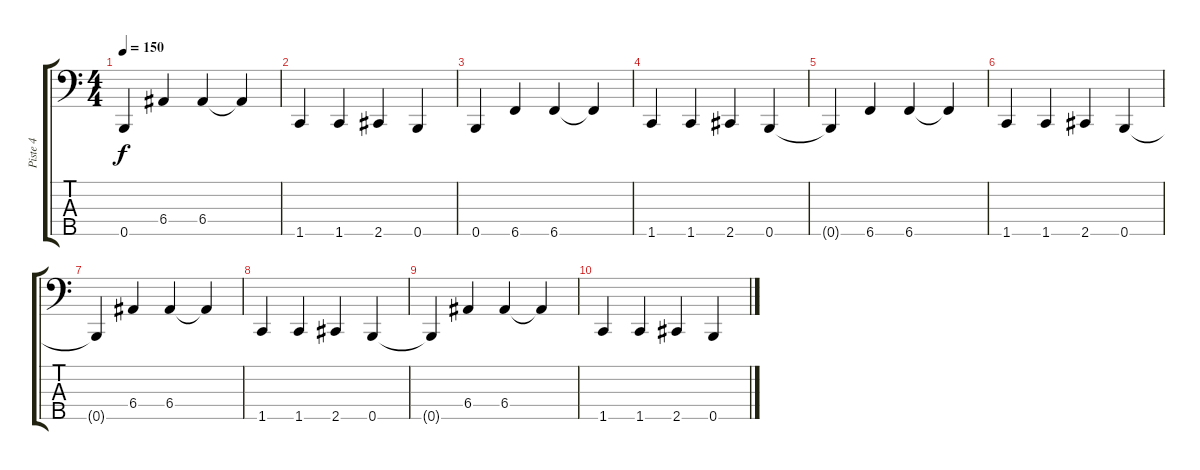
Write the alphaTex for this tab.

\track ("Piste 4" "Piste 4") {instrument electricbassfinger}
\staff {score tabs}
\tuning (G2 D2 A1 E1 B0) {hide}
\ts (4 4)
\tempo 150
\clef f4
\ks c
0.5{t}.4{dy f} 6.4.4 6.4.4 6.4{t}.4 |
1.5.4 1.5.4 2.5.4 0.5.4 |
0.5.4 6.5.4 6.5.4 6.5{t}.4 |
1.5.4 1.5.4 2.5.4 0.5.4 |
0.5{t}.4 6.5.4 6.5.4 6.5{t}.4 |
1.5.4 1.5.4 2.5.4 0.5.4 |
0.5{t}.4 6.4.4 6.4.4 6.4{t}.4 |
1.5.4 1.5.4 2.5.4 0.5.4 |
0.5{t}.4 6.4.4 6.4.4 6.4{t}.4 |
1.5.4 1.5.4 2.5.4 0.5.4
